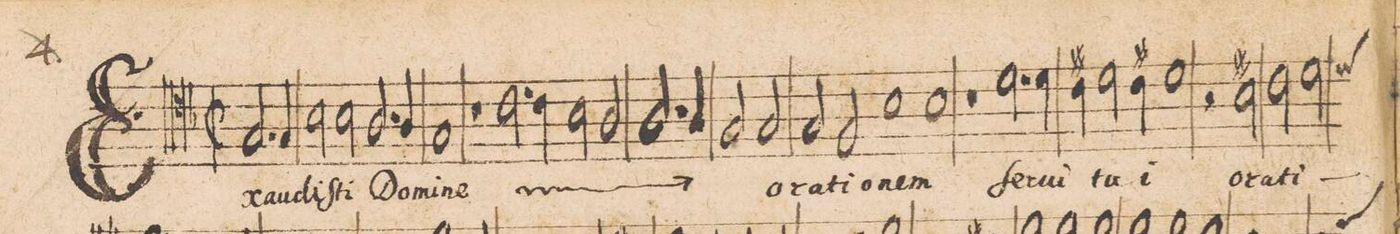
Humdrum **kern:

**kern	**text
*I"[ALTVS.]	*
*clefC4	*
*k[b-]	*
*met(C|)	*
*M2/1	*
2.G/	Ex-
4G/	-au-
*2\right	*
2B-\	-diſ-
2B-\	-ti
=2-	=2-
2.A/	Do-
4A/	-mi-
1G	-ne
=3-	=3-
1r	.
*	*ij
2.c\	Ex-
4c\	-au-
=4-	=4-
2B-\	-diſ-
2A/	-ti
2.A/	Do-
4A/	-mi-
=5-	=5-
2G/	-ne
*	*Xij
2G/	o-
2G/	-ra-
2F/	-ti-
=6-	=6-
1B-	-o-
1B-	-nem
=7-	=7-
1r	.
2.d\	ſer-
4d\	-vi
=8-	=8-
4c#X\	tu-
2d\	.
4c#X\	.
1d	-i
=9-	=9-
2r	.
2BnX\	o-
2cny\	-ra-
*custos:d	*
2d\	-ti-
=10-	=10-
*-	*-
